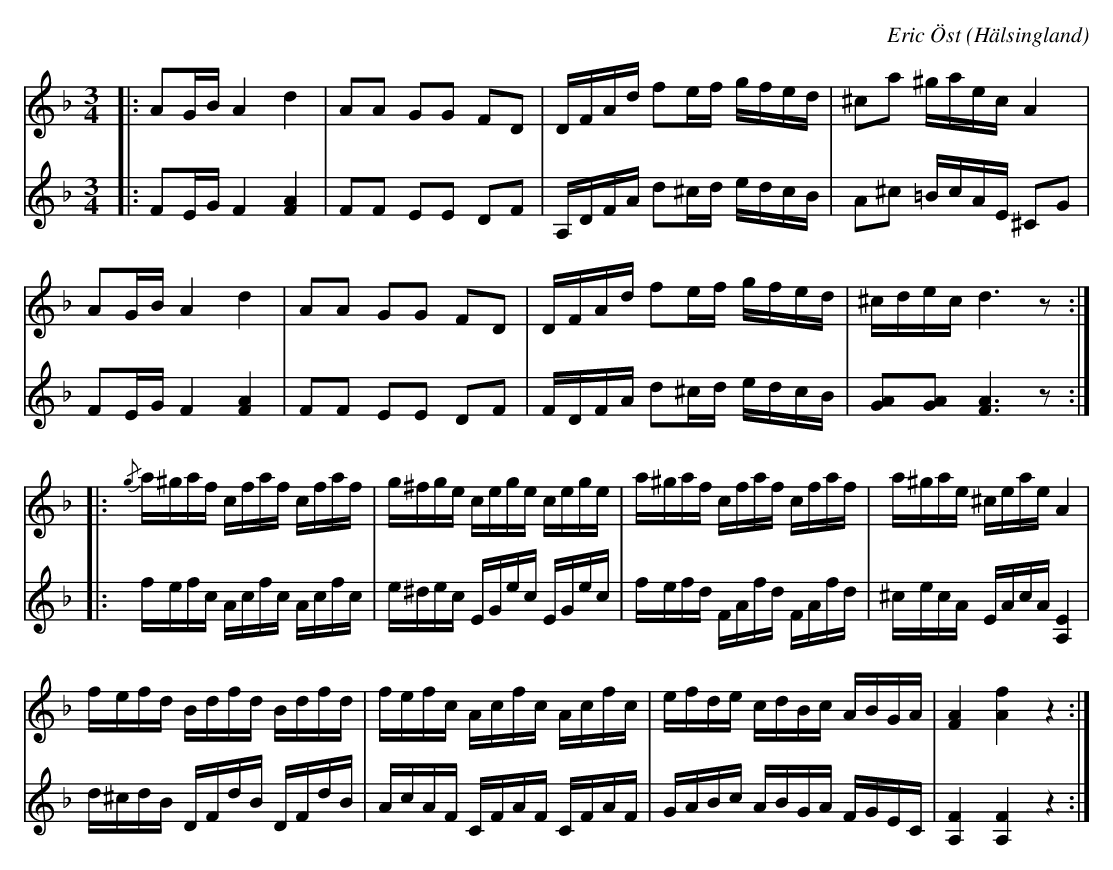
X:1
C:Eric Öst
O:Hälsingland
M:3/4
L:1/16
V:1 clef=treble
V:2 clef=treble
K:Dm
V:1
|:A2GB A4 d4   |A2A2 G2G2 F2D2|DFAd f2ef gfed  |^c2a2 ^gaec A4      |
A2GB A4 d4     |A2A2 G2G2 F2D2|DFAd f2ef gfed  |^cdec d6z2         :|
V:2
|:F2EG F4 [AF]4|F2F2 E2E2 D2F2|A,DFA d2^cd edcB|A2^c2 =BcAE ^C2G2   |
F2EG F4 [AF]4  |F2F2 E2E2 D2F2|FDFA d2^cd edcB |[AG]2[AG]2 [AF]6 z2:|
V:1
|:{/g}a^gaf cfaf cfaf|g^fge cege cege|a^gaf cfaf cfaf|a^gae ^ceae A4   |
fefd Bdfd Bdfd   |fefc Acfc Acfc |efde cdBc ABGA |[AF]4 [fA]4 z4  :|
V:2
|:fefc Acfc Acfc |e^dec EGec EGec|fefd FAfd FAfd |^cecA EAcA [EA,]4|
d^cdB DFdB DFdB  |AcAF CFAF CFAF |GABc ABGA FGEC |[FA,]4 [FA,]4 z4:|
